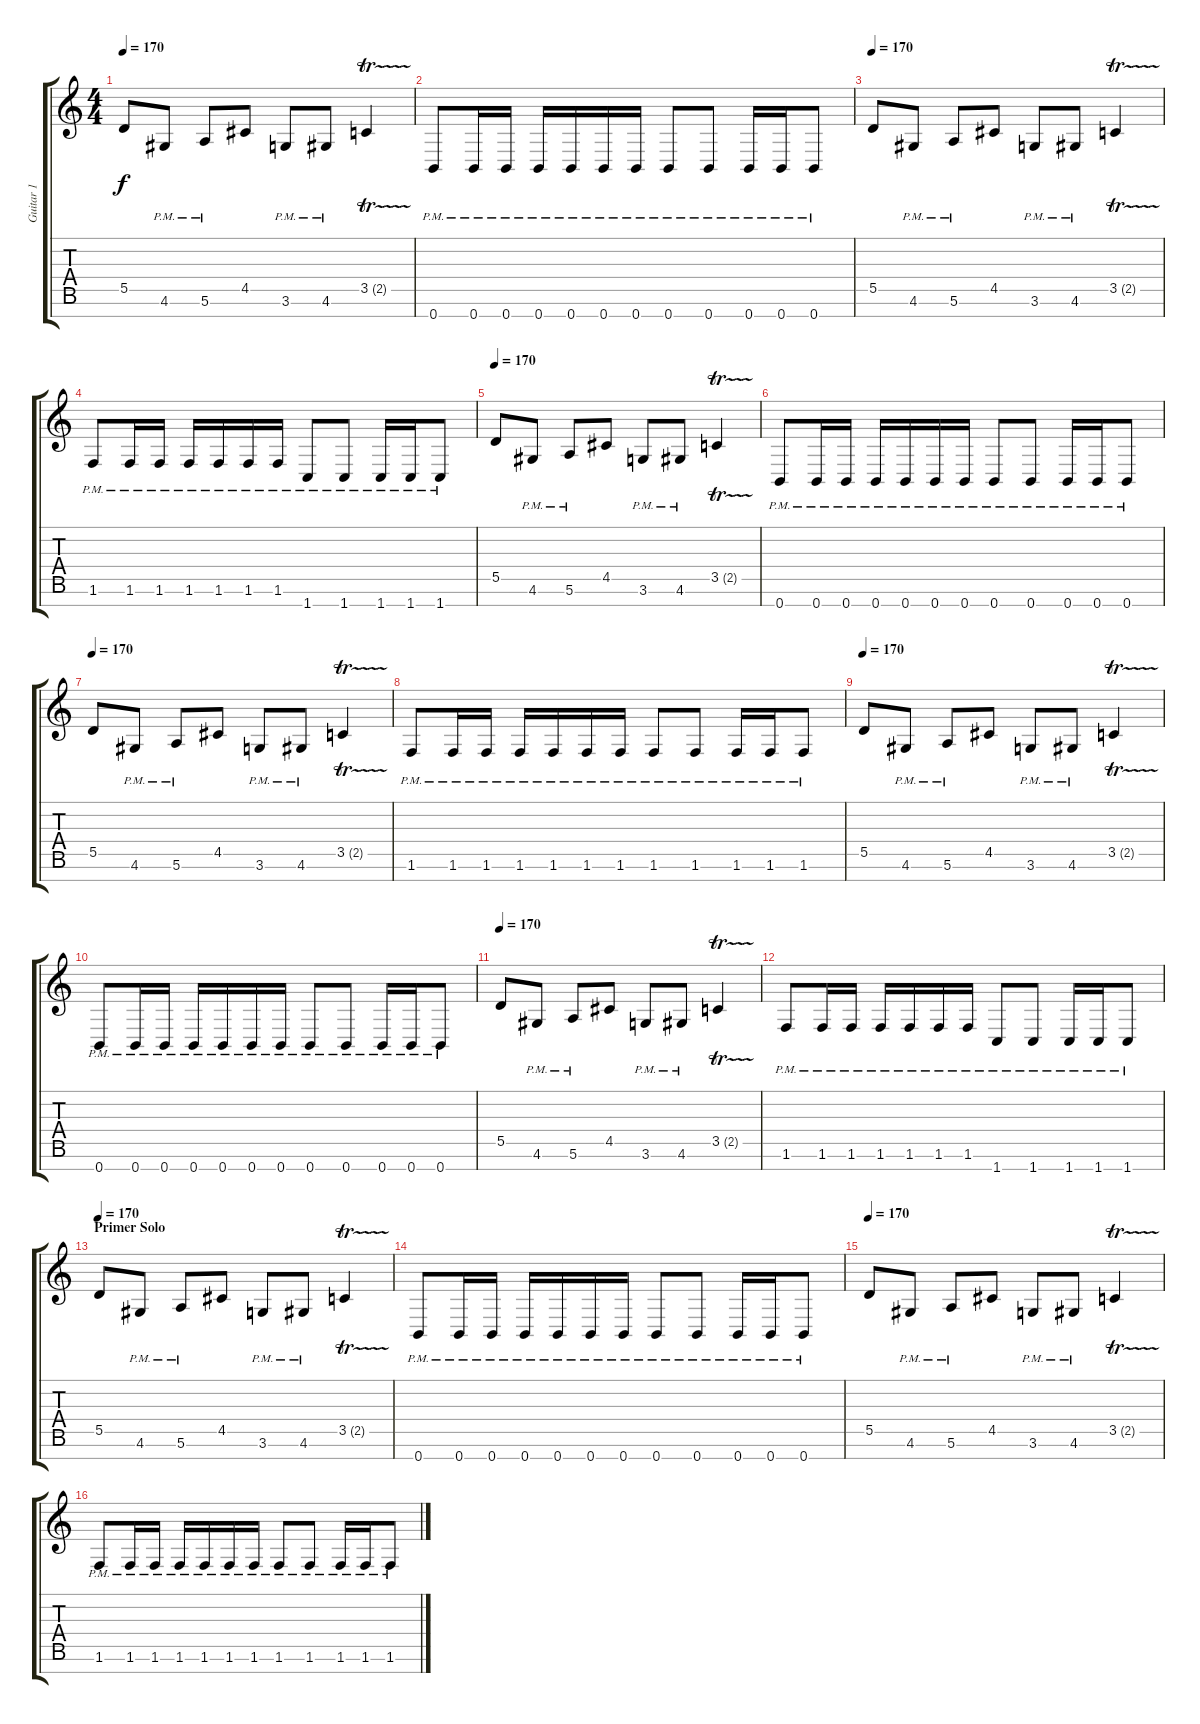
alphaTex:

\track ("Guitar 1            " "Guitar 1  ") {instrument overdrivenguitar}
\staff {score tabs}
\tuning (E4 B3 G3 D3 A2 E2 B1) {hide}
\ts (4 4)
\tempo 170
\clef g2
\ks c
5.5.8{dy f} 4.6{pm}.8 5.6{pm}.8 4.5.8 3.6{pm}.8 4.6{pm}.8 3.5{tr (2 16)}.4 |
0.7{pm}.8 0.7{pm}.16 0.7{pm}.16 0.7{pm}.16 0.7{pm}.16 0.7{pm}.16 0.7{pm}.16 0.7{pm}.8 0.7{pm}.8 0.7{pm}.16 0.7{pm}.16 0.7{pm}.8 |
\tempo 170
5.5.8 4.6{pm}.8 5.6{pm}.8 4.5.8 3.6{pm}.8 4.6{pm}.8 3.5{tr (2 16)}.4 |
1.6{pm}.8 1.6{pm}.16 1.6{pm}.16 1.6{pm}.16 1.6{pm}.16 1.6{pm}.16 1.6{pm}.16 1.7{pm}.8 1.7{pm}.8 1.7{pm}.16 1.7{pm}.16 1.7{pm}.8 |
\tempo 170
5.5.8 4.6{pm}.8 5.6{pm}.8 4.5.8 3.6{pm}.8 4.6{pm}.8 3.5{tr (2 16)}.4 |
0.7{pm}.8 0.7{pm}.16 0.7{pm}.16 0.7{pm}.16 0.7{pm}.16 0.7{pm}.16 0.7{pm}.16 0.7{pm}.8 0.7{pm}.8 0.7{pm}.16 0.7{pm}.16 0.7{pm}.8 |
\tempo 170
5.5.8 4.6{pm}.8 5.6{pm}.8 4.5.8 3.6{pm}.8 4.6{pm}.8 3.5{tr (2 16)}.4 |
1.6{pm}.8 1.6{pm}.16 1.6{pm}.16 1.6{pm}.16 1.6{pm}.16 1.6{pm}.16 1.6{pm}.16 1.6{pm}.8 1.6{pm}.8 1.6{pm}.16 1.6{pm}.16 1.6{pm}.8 |
\tempo 170
5.5.8 4.6{pm}.8 5.6{pm}.8 4.5.8 3.6{pm}.8 4.6{pm}.8 3.5{tr (2 16)}.4 |
0.7{pm}.8 0.7{pm}.16 0.7{pm}.16 0.7{pm}.16 0.7{pm}.16 0.7{pm}.16 0.7{pm}.16 0.7{pm}.8 0.7{pm}.8 0.7{pm}.16 0.7{pm}.16 0.7{pm}.8 |
\tempo 170
5.5.8 4.6{pm}.8 5.6{pm}.8 4.5.8 3.6{pm}.8 4.6{pm}.8 3.5{tr (2 16)}.4 |
1.6{pm}.8 1.6{pm}.16 1.6{pm}.16 1.6{pm}.16 1.6{pm}.16 1.6{pm}.16 1.6{pm}.16 1.7{pm}.8 1.7{pm}.8 1.7{pm}.16 1.7{pm}.16 1.7{pm}.8 |
\section ("" "Primer Solo")
\tempo 170
5.5.8 4.6{pm}.8 5.6{pm}.8 4.5.8 3.6{pm}.8 4.6{pm}.8 3.5{tr (2 16)}.4 |
0.7{pm}.8 0.7{pm}.16 0.7{pm}.16 0.7{pm}.16 0.7{pm}.16 0.7{pm}.16 0.7{pm}.16 0.7{pm}.8 0.7{pm}.8 0.7{pm}.16 0.7{pm}.16 0.7{pm}.8 |
\tempo 170
5.5.8 4.6{pm}.8 5.6{pm}.8 4.5.8 3.6{pm}.8 4.6{pm}.8 3.5{tr (2 16)}.4 |
1.6{pm}.8 1.6{pm}.16 1.6{pm}.16 1.6{pm}.16 1.6{pm}.16 1.6{pm}.16 1.6{pm}.16 1.6{pm}.8 1.6{pm}.8 1.6{pm}.16 1.6{pm}.16 1.6{pm}.8
